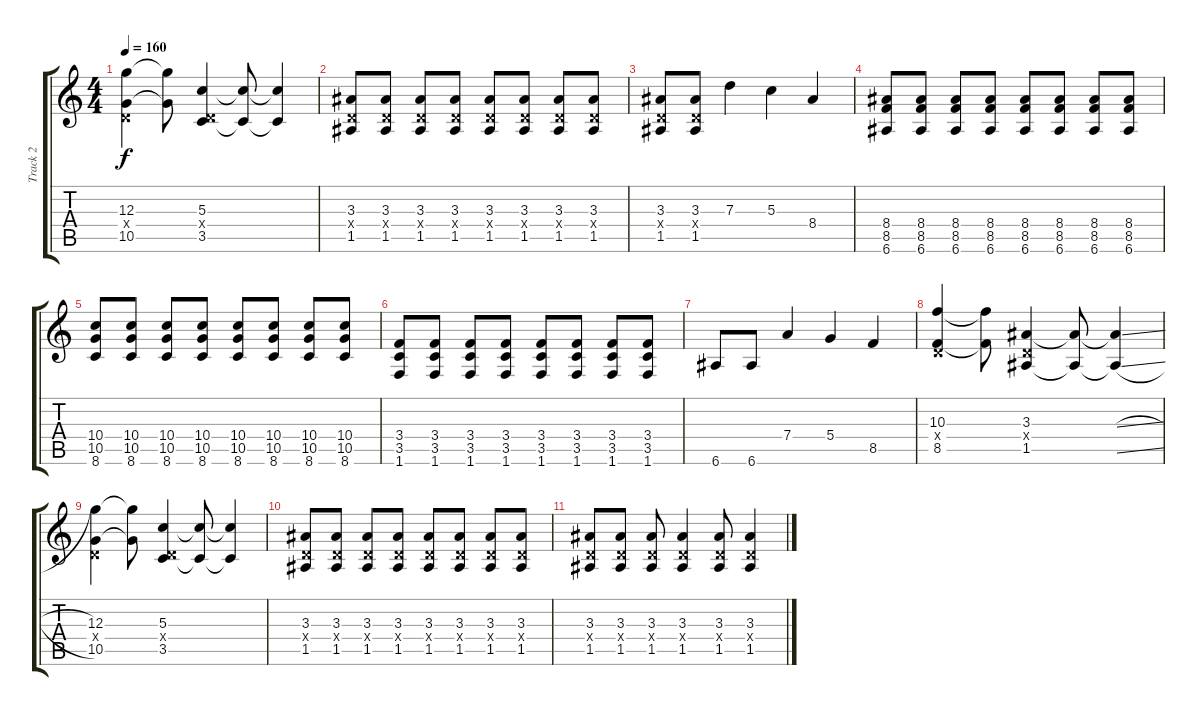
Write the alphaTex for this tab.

\track ("Track 2" "Track 2") {instrument overdrivenguitar}
\staff {score tabs}
\tuning (E4 B3 G3 D3 A2 E2) {hide}
\ts (4 4)
\tempo 160
\clef g2
\ks c
(12.3 0.4{x} 10.5).4{dy f} (12.3{t} 10.5{t}).8 (5.3 0.4{x} 3.5).4 (5.3{t} 3.5{t}).8 (5.3{t} 3.5{t}).4 |
(3.3 0.4{x} 1.5).8 (3.3 0.4{x} 1.5).8 (3.3 0.4{x} 1.5).8 (3.3 0.4{x} 1.5).8 (3.3 0.4{x} 1.5).8 (3.3 0.4{x} 1.5).8 (3.3 0.4{x} 1.5).8 (3.3 0.4{x} 1.5).8 |
(3.3 0.4{x} 1.5).8 (3.3 0.4{x} 1.5).8 7.3.4 5.3.4 8.4.4 |
(8.4 8.5 6.6).8 (8.4 8.5 6.6).8 (8.4 8.5 6.6).8 (8.4 8.5 6.6).8 (8.4 8.5 6.6).8 (8.4 8.5 6.6).8 (8.4 8.5 6.6).8 (8.4 8.5 6.6).8 |
(10.4 10.5 8.6).8 (10.4 10.5 8.6).8 (10.4 10.5 8.6).8 (10.4 10.5 8.6).8 (10.4 10.5 8.6).8 (10.4 10.5 8.6).8 (10.4 10.5 8.6).8 (10.4 10.5 8.6).8 |
(3.4 3.5 1.6).8 (3.4 3.5 1.6).8 (3.4 3.5 1.6).8 (3.4 3.5 1.6).8 (3.4 3.5 1.6).8 (3.4 3.5 1.6).8 (3.4 3.5 1.6).8 (3.4 3.5 1.6).8 |
6.6.8{volume 13} 6.6.8 7.4.4 5.4.4 8.5.4 |
(10.3 0.4{x} 8.5).4{volume 4} (10.3{t} 8.5{t}).8 (3.3 0.4{x} 1.5).4 (3.3{t} 1.5{t}).8 (3.3{sl t} 1.5{sl t}).4 |
(12.3 0.4{x} 10.5).4 (12.3{t} 10.5{t}).8 (5.3 0.4{x} 3.5).4 (5.3{t} 3.5{t}).8 (5.3{t} 3.5{t}).4 |
(3.3 0.4{x} 1.5).8 (3.3 0.4{x} 1.5).8 (3.3 0.4{x} 1.5).8 (3.3 0.4{x} 1.5).8 (3.3 0.4{x} 1.5).8 (3.3 0.4{x} 1.5).8 (3.3 0.4{x} 1.5).8 (3.3 0.4{x} 1.5).8 |
(3.3 0.4{x} 1.5).8 (3.3 0.4{x} 1.5).8 (3.3 0.4{x} 1.5).8 (3.3 0.4{x} 1.5).4 (3.3 0.4{x} 1.5).8 (3.3 0.4{x} 1.5).4
